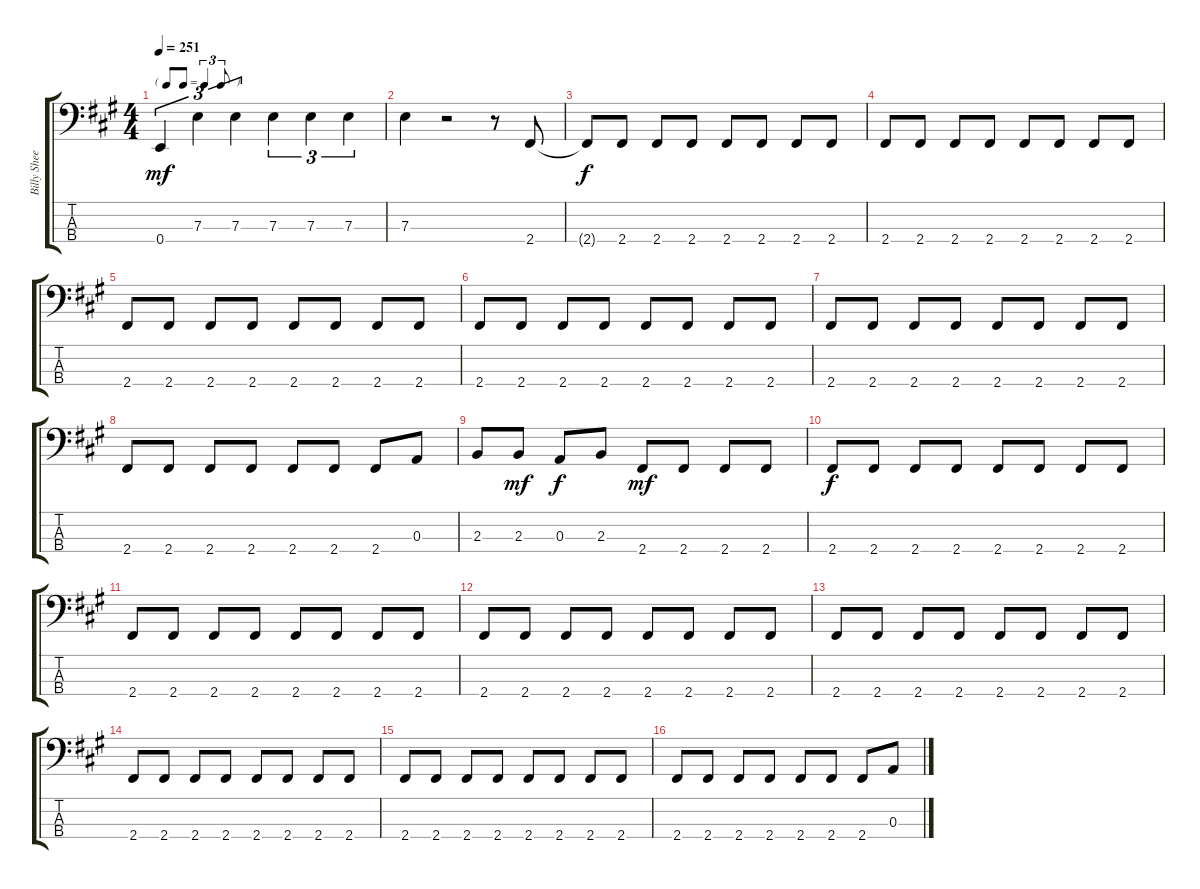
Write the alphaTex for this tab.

\track ("Billy Sheehan" "Billy Shee") {instrument electricbassfinger}
\staff {score tabs}
\tuning (G2 D2 A1 E1) {hide}
\ts (4 4)
\tf triplet8th
\tempo 251
\clef f4
\ks f#minor
0.4.4{tu (3 2) dy mf} 7.3.4{tu (3 2)} 7.3.4{tu (3 2)} 7.3.4{tu (3 2)} 7.3.4{tu (3 2)} 7.3.4{tu (3 2)} |
7.3.4 r.2 r.8 2.4.8 |
2.4{t}.8{dy f} 2.4.8 2.4.8 2.4.8 2.4.8 2.4.8 2.4.8 2.4.8 |
2.4.8 2.4.8 2.4.8 2.4.8 2.4.8 2.4.8 2.4.8 2.4.8 |
2.4.8 2.4.8 2.4.8 2.4.8 2.4.8 2.4.8 2.4.8 2.4.8 |
2.4.8 2.4.8 2.4.8 2.4.8 2.4.8 2.4.8 2.4.8 2.4.8 |
2.4.8 2.4.8 2.4.8 2.4.8 2.4.8 2.4.8 2.4.8 2.4.8 |
2.4.8 2.4.8 2.4.8 2.4.8 2.4.8 2.4.8 2.4.8 0.3.8 |
2.3.8 2.3.8{dy mf} 0.3.8{dy f} 2.3.8 2.4.8{dy mf} 2.4.8 2.4.8 2.4.8 |
2.4.8{dy f} 2.4.8 2.4.8 2.4.8 2.4.8 2.4.8 2.4.8 2.4.8 |
2.4.8 2.4.8 2.4.8 2.4.8 2.4.8 2.4.8 2.4.8 2.4.8 |
2.4.8 2.4.8 2.4.8 2.4.8 2.4.8 2.4.8 2.4.8 2.4.8 |
2.4.8 2.4.8 2.4.8 2.4.8 2.4.8 2.4.8 2.4.8 2.4.8 |
2.4.8 2.4.8 2.4.8 2.4.8 2.4.8 2.4.8 2.4.8 2.4.8 |
2.4.8 2.4.8 2.4.8 2.4.8 2.4.8 2.4.8 2.4.8 2.4.8 |
2.4.8 2.4.8 2.4.8 2.4.8 2.4.8 2.4.8 2.4.8 0.3.8
